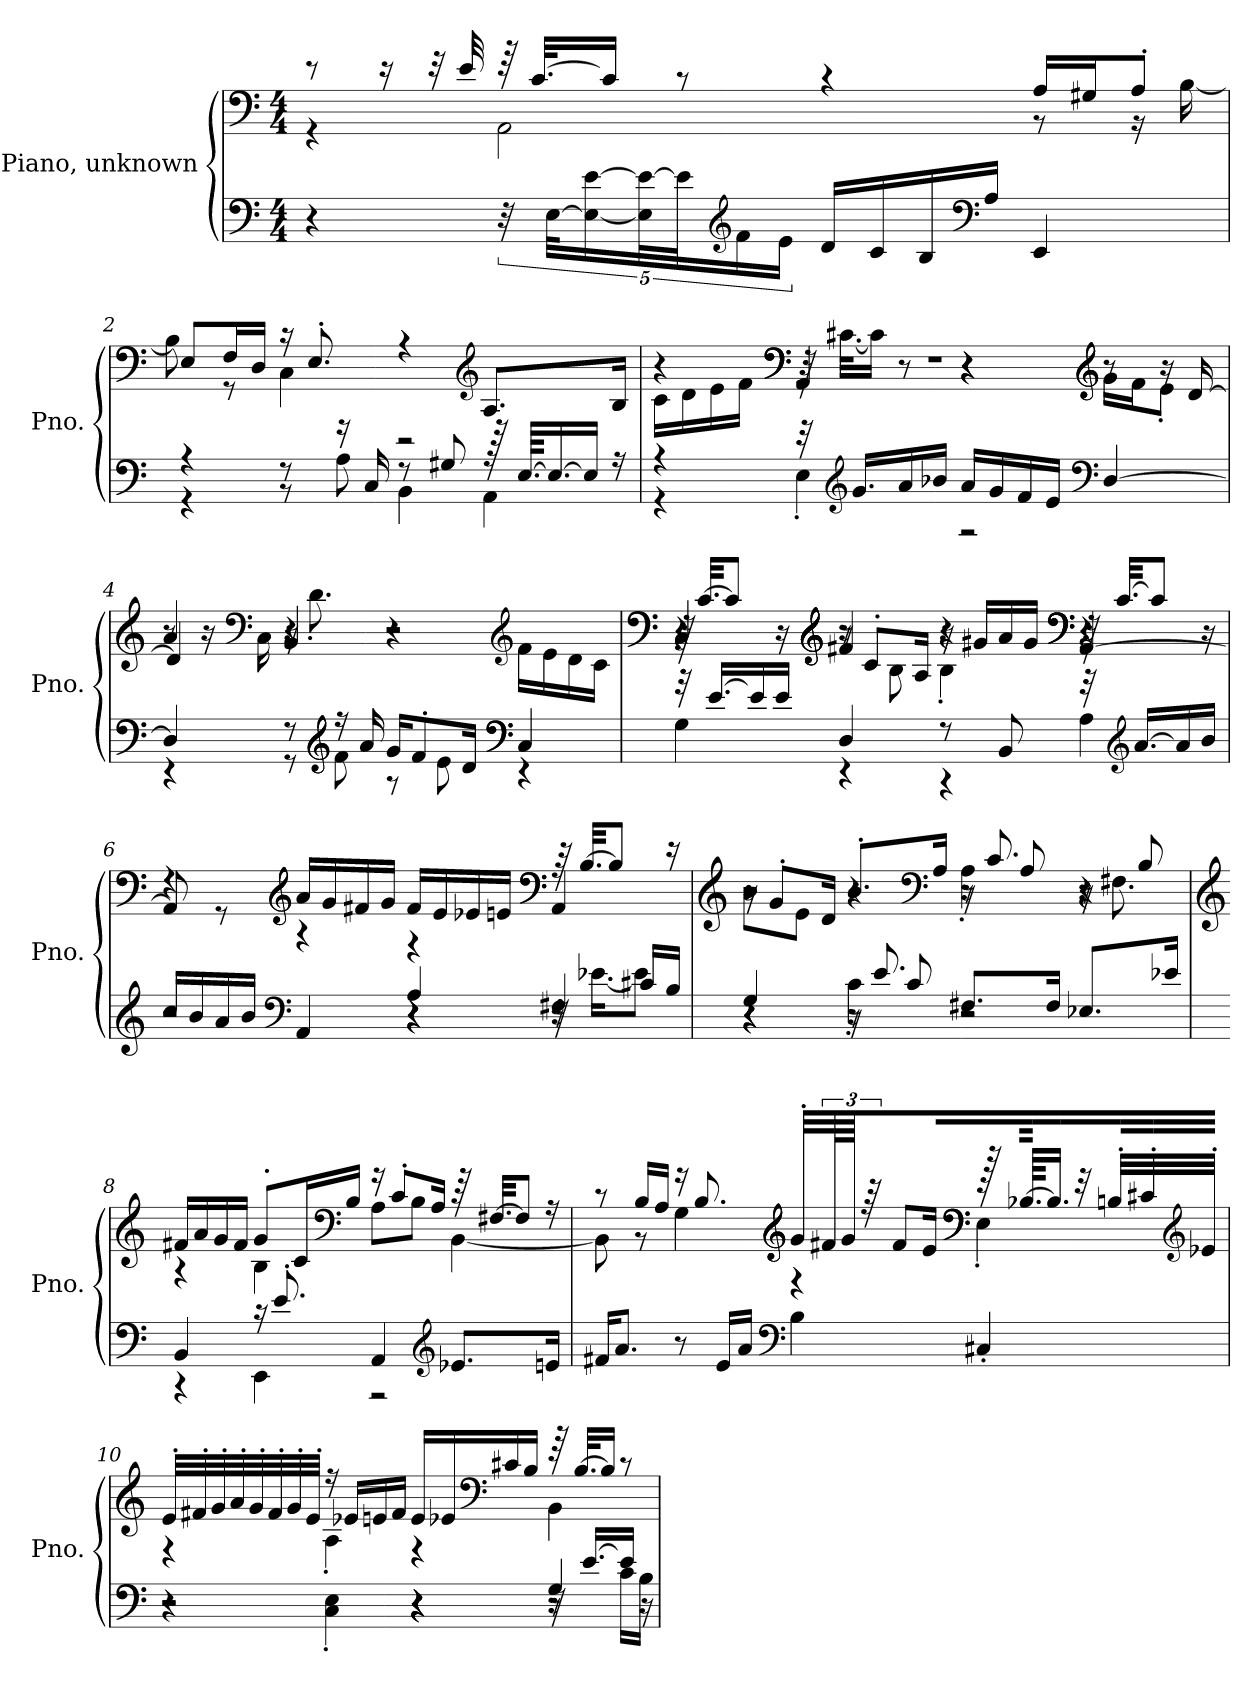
**kern	**kern
*part1	*part1
*staff2	*staff1
*I"Piano, unknown	*
*I'Pno.	*
*clefF4	*clefF4
*k[]	*k[]
*M4/4	*M4/4
*MM120	*MM120
=1	=1
*	*^
4r	8r	4r
.	16r	.
.	32r	.
.	32e/	.
40r	64r	2AA\
.	[32.c/KLL	.
[40E\KLL	.	.
20E\_ [20e\	.	.
.	16c/JJ]	.
40E\] 40e\_L	.	.
40e\J]	8r	.
*clefG2	*	*
20f\	.	.
20e\JJ	.	.
16d/LL	4r	.
16c/	.	.
16B/	.	.
*clefF4	*	*
16A/JJ	.	.
4EE/	16A/LL	8r
.	16G#X/J	.
.	8A'/J	16r
.	.	[16B\
=2	=2	=2
*^	*	*
4r	4r	8E/L	8B\]
.	.	16F/L	8r
.	.	16D/JJ	.
8r	8r	16r	4C\
.	.	8.E'/	.
16r	8A\	.	.
16C/	.	.	.
8r	4BB\	4r	2r
8G#X/	.	.	.
*	*	*clefG2	*
128r	4AA\	8.A/L	.
[64.E/KKLL	.	.	.
16.E/_	.	.	.
16E/JJ]	.	.	.
16r	.	16B/Jk	.
!!LO:LB:g=z
=3	=3	=3	=3
*	*	*	*^
4r	4r	1r	16c\LL	4r
.	.	.	16d\	.
.	.	.	16e\	.
.	.	.	16f\JJ	.
*	*	*clefF4	*	*
32r	4E'\	.	64r	4AA/
.	.	.	[32.c#X\KLL	.
*clefG2	*	*	*	*
16.g/LL	.	.	.	.
.	.	.	16c#\JJ]	.
16a/	.	.	8r	.
16b-X/JJ	.	.	.	.
16a/LL	2r	.	4r	4r
16g/	.	.	.	.
16f/	.	.	.	.
16e/JJ	.	.	.	.
*clefF4	*	*clefG2	*	*
[4D/	.	.	16g\LL	8r
.	.	.	16f\J	.
.	.	.	8e'\J	16r
.	.	.	.	[16d/
=4	=4	=4	=4	=4
4D/]	4r	4a/	8r	4d/]
.	.	.	16r	.
*	*	*clefF4	*	*
.	.	.	16C\	.
8r	8r	4r	16r	4BB/
.	.	.	8.d'\	.
*clefG2	*	*	*	*
16r	8f\	.	.	.
16a/	.	.	.	.
16g/KL	8r	2r	4r	2r
8f'/	.	.	.	.
.	8e\	.	.	.
16d/Jk	.	.	.	.
*clefF4	*	*clefG2	*	*
4C/	4r	.	16f\LL	.
.	.	.	16e\	.
.	.	.	16d\	.
.	.	.	16c\JJ	.
!!LO:LB:g=z	!!	!!
=5	=5	=5	=5	=5
*	*	*clefF4	*	*
32r	4G\	64r	4r	4C/
.	.	[32.c/KKL	.	.
[16.e/LL	.	.	.	.
.	.	8c/J]	.	.
16e/]	.	.	.	.
16e/JJ	.	16r	.	.
*	*	*clefG2	*	*
4D/	4r	16r	8r	4f#X/
.	.	8c'/L	.	.
.	.	.	8B\	.
.	.	16A/Jk	.	.
8r	4r	16r	4B'\	4r
.	.	16g#X/LL	.	.
8BB/	.	16a/	.	.
.	.	16g#/JJ	.	.
*	*	*clefF4	*	*
32r	4A\	64r	4r	[4AA/
.	.	[32.c/KKL	.	.
*clefG2	*	*	*	*
[16.a/LL	.	.	.	.
.	.	8c/J]	.	.
16a/]	.	.	.	.
16b/JJ	.	16r	.	.
*	*	*	*v	*v
!!LO:LB:g=z
=6	=6	=6	=6
*	*^	*	*
16cc/LL	2r	2r	4r	8AA/]
16b/	.	.	.	.
16a/	.	.	.	8r
16b/JJ	.	.	.	.
*clefF4	*	*	*clefG2	*
4AA/	.	.	16a/LL	4r
.	.	.	16g/	.
.	.	.	16f#X/	.
.	.	.	16g/JJ	.
4A/	4r	4r	16f#/LL	4r
.	.	.	16e/	.
.	.	.	16e-X/	.
.	.	.	16en/JJ	.
*	*	*	*clefF4	*
8r	32r	4F#X/	64r	4AA/
.	.	.	[32.B/KKL	.
.	[16.e-X\KL	.	.	.
.	.	.	8B/J]	.
16c#X/LL	8e-\J]	.	.	.
16B/JJ	.	.	16r	.
*	*	*	*v	*v
=7	=7	=7	=7
*	*	*	*clefG2
*	*	*	*^
*	*	*	*	*^
4r	4r	4G/	16r	8b\L	2r
.	.	.	8g'/L	.	.
.	.	.	.	8e\J	.
.	.	.	16d/Jk	.	.
16r	4c'\	8r	8.b'/L	4r	.
8.e/	.	.	.	.	.
.	.	8c/	.	.	.
*	*	*	*clefF4	*	*
.	.	.	16A/Jk	.	.
2r	2r	8.F#X/L	8r	4A'\	16r
.	.	.	.	.	8.c/
.	.	.	8A/	.	.
.	.	16F#/Jk	.	.	.
.	.	8.E-X/L	8r	16r	4r
.	.	.	.	8.F#X\	.
.	.	.	8B/	.	.
.	.	16e-X/Jk	.	.	.
*v	*v	*v	*	*	*
*	*v	*v	*v
!!LO:LB:g=z
=8	=8
*	*clefG2
*^	*^
4BB/	4r	16f#X/LL	4r
.	.	16a/	.
.	.	16g/	.
.	.	16f#/JJ	.
16r	4EE\	8g'/L	4B\
8.e'/	.	.	.
.	.	16c/L	.
*	*	*clefF4	*
.	.	16B/JJ	.
4AA/	2r	16r	8A\L
.	.	8c'/L	.
.	.	.	8B\J
.	.	16A/Jk	.
*clefG2	*	*	*
8.e-X/L	.	64r	[4BB\
.	.	[32.F#X/KKL	.
.	.	8F#/J]	.
16en/Jk	.	16r	.
*v	*v	*	*
!!LO:LB:g=z	!!
=9	=9	=9
16f#X/KL	8r	8BB\]
8.a/J	.	.
.	16B/LL	8r
.	16A/JJ	.
8r	16r	4G\
.	8.B/	.
16e/LL	.	.
16a/JJ	.	.
*clefF4	*clefG2	*
4B\	32g'/LLL	4r
.	96f#X/L	.
.	96g/JJJJ	.
.	96r	.
.	8f#/L	.
.	16e/Jk	.
*	*clefF4	*
4C#X'/	128r	4E'\
.	[64.B-X/KKLL	.
.	16.B-/JJ]	.
.	32r	.
.	32Bn'/LLL	.
.	32c#X'/	.
*	*clefG2	*
.	32e-X'/JJJ	.
!!LO:PB:g=z	!!
=10	=10	=10
*^	*	*
*	*^	*	*
2r	4r	2r	32e'/LLL	4r
.	.	.	32f#X'/	.
.	.	.	32g'/	.
.	.	.	32a'/	.
.	.	.	32g'/	.
.	.	.	32f#'/	.
.	.	.	32g'/	.
.	.	.	32e'/JJJ	.
.	4C\' 4E\'	.	16r	4A'\
.	.	.	16e-X/LL	.
.	.	.	16en/	.
.	.	.	16f#/JJ	.
4r	4r	4r	16e/LL	4r
.	.	.	16e-X/	.
*	*	*	*clefF4	*
.	.	.	16c#X/	.
.	.	.	16B/JJ	.
32r	8r	4G/	64r	4BB\
.	.	.	[32.B/KLL	.
[16.e/LL	.	.	.	.
.	.	.	16B/JJ]	.
16e/JJ]	16c\LL	.	8r	.
16r	16B\JJ	.	.	.
*v	*v	*v	*	*
*	*v	*v
=	=
*-	*-
